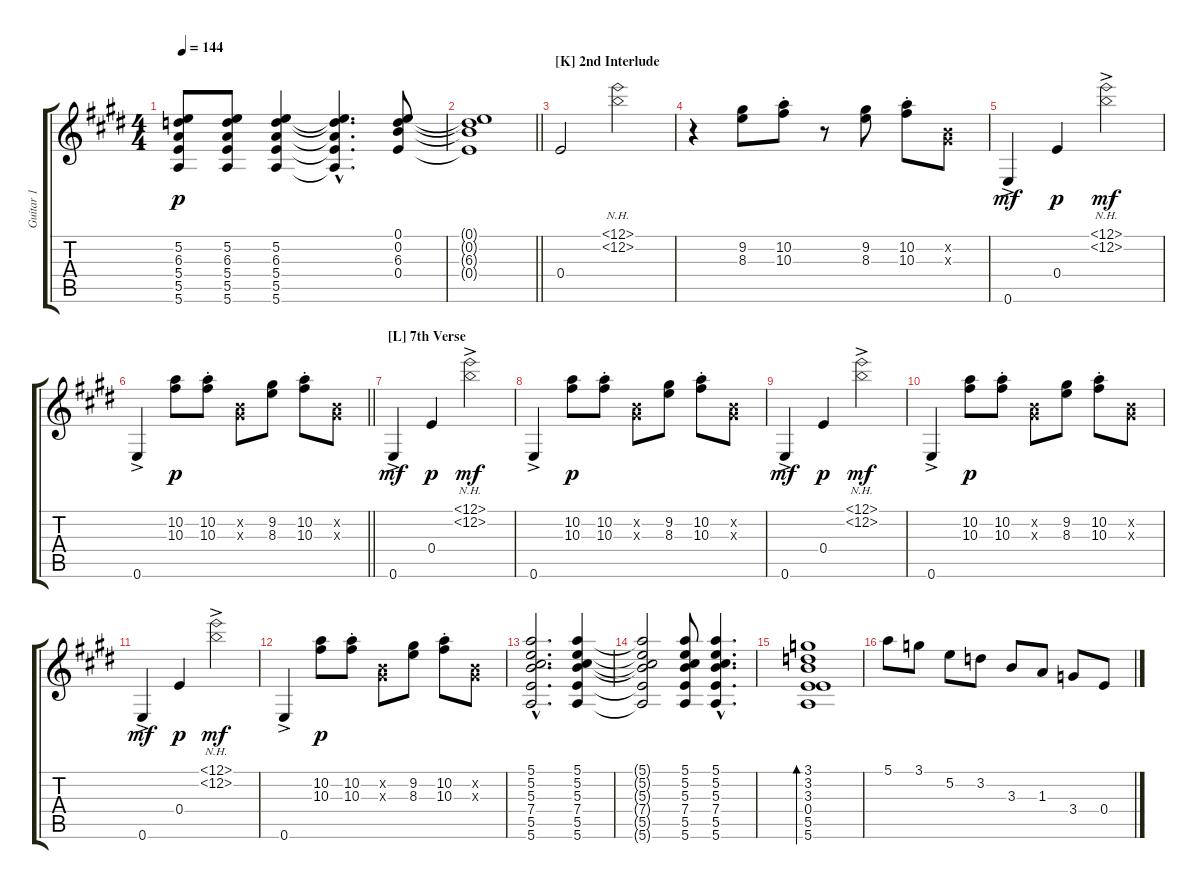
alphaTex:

\track ("Guitar 1" "Guitar 1") {instrument acousticguitarsteel}
\staff {score tabs}
\tuning (E4 B3 Ab3 E3 B2 E2) {hide}
\ts (4 4)
\tempo 144
\clef g2
\ks e
(5.2 6.3 5.4 5.5 5.6).8{dy p} (5.2 6.3 5.4 5.5 5.6).8 (5.2 6.3 5.4 5.5 5.6).4 (5.2{hac t} 6.3{hac t} 5.4{hac t} 5.5{hac t} 5.6{hac t}).4{d} (0.1 0.2 6.3 0.4).8 |
\barLineRight lightlight
(0.1{t} 0.2{t} 6.3{t} 0.4{t}).1 |
\section ("" "[K] 2nd Interlude")
0.4.2 (12.1{nh} 12.2{nh}).2 |
r.4 (9.2 8.3).8 (10.2{st} 10.3{st}).8 r.8 (9.2 8.3).8 (10.2{st} 10.3{st}).8 (0.2{x} 0.3{x}).8 |
0.6{ac}.4{dy mf} 0.4.4{dy p} (12.1{nh ac} 12.2{nh ac}).2{dy mf} |
\barLineRight lightlight
0.6{ac}.4 (10.2 10.3).8{dy p} (10.2{st} 10.3{st}).8 (0.2{x} 0.3{x}).8 (9.2 8.3).8 (10.2{st} 10.3{st}).8 (0.2{x} 0.3{x}).8 |
\section ("" "[L] 7th Verse")
0.6{ac}.4{dy mf} 0.4.4{dy p} (12.1{nh} 12.2{nh ac}).2{dy mf} |
0.6{ac}.4 (10.2 10.3).8{dy p} (10.2{st} 10.3{st}).8 (0.2{x} 0.3{x}).8 (9.2 8.3).8 (10.2{st} 10.3{st}).8 (0.2{x} 0.3{x}).8 |
0.6{ac}.4{dy mf} 0.4.4{dy p} (12.1{nh} 12.2{nh ac}).2{dy mf} |
0.6{ac}.4 (10.2 10.3).8{dy p} (10.2{st} 10.3{st}).8 (0.2{x} 0.3{x}).8 (9.2 8.3).8 (10.2{st} 10.3{st}).8 (0.2{x} 0.3{x}).8 |
0.6{ac}.4{dy mf} 0.4.4{dy p} (12.1{nh} 12.2{nh ac}).2{dy mf} |
0.6{ac}.4 (10.2 10.3).8{dy p} (10.2{st} 10.3{st}).8 (0.2{x} 0.3{x}).8 (9.2 8.3).8 (10.2{st} 10.3{st}).8 (0.2{x} 0.3{x}).8 |
(5.1{hac} 5.2{hac} 5.3{hac} 7.4{hac} 5.5{hac} 5.6{hac}).2{d} (5.1 5.2 5.3 7.4 5.5 5.6).4 |
(5.1{t} 5.2{t} 5.3{t} 7.4{t} 5.5{t} 5.6{t}).2 (5.1 5.2 5.3 7.4 5.5 5.6).8 (5.1{hac} 5.2{hac} 5.3{hac} 7.4{hac} 5.5{hac} 5.6{hac}).4{d} |
(3.1 3.2 3.3 0.4 5.5 5.6).1{bd 120} |
5.1.8 3.1.8 5.2.8 3.2.8 3.3.8 1.3.8 3.4.8 0.4.8
